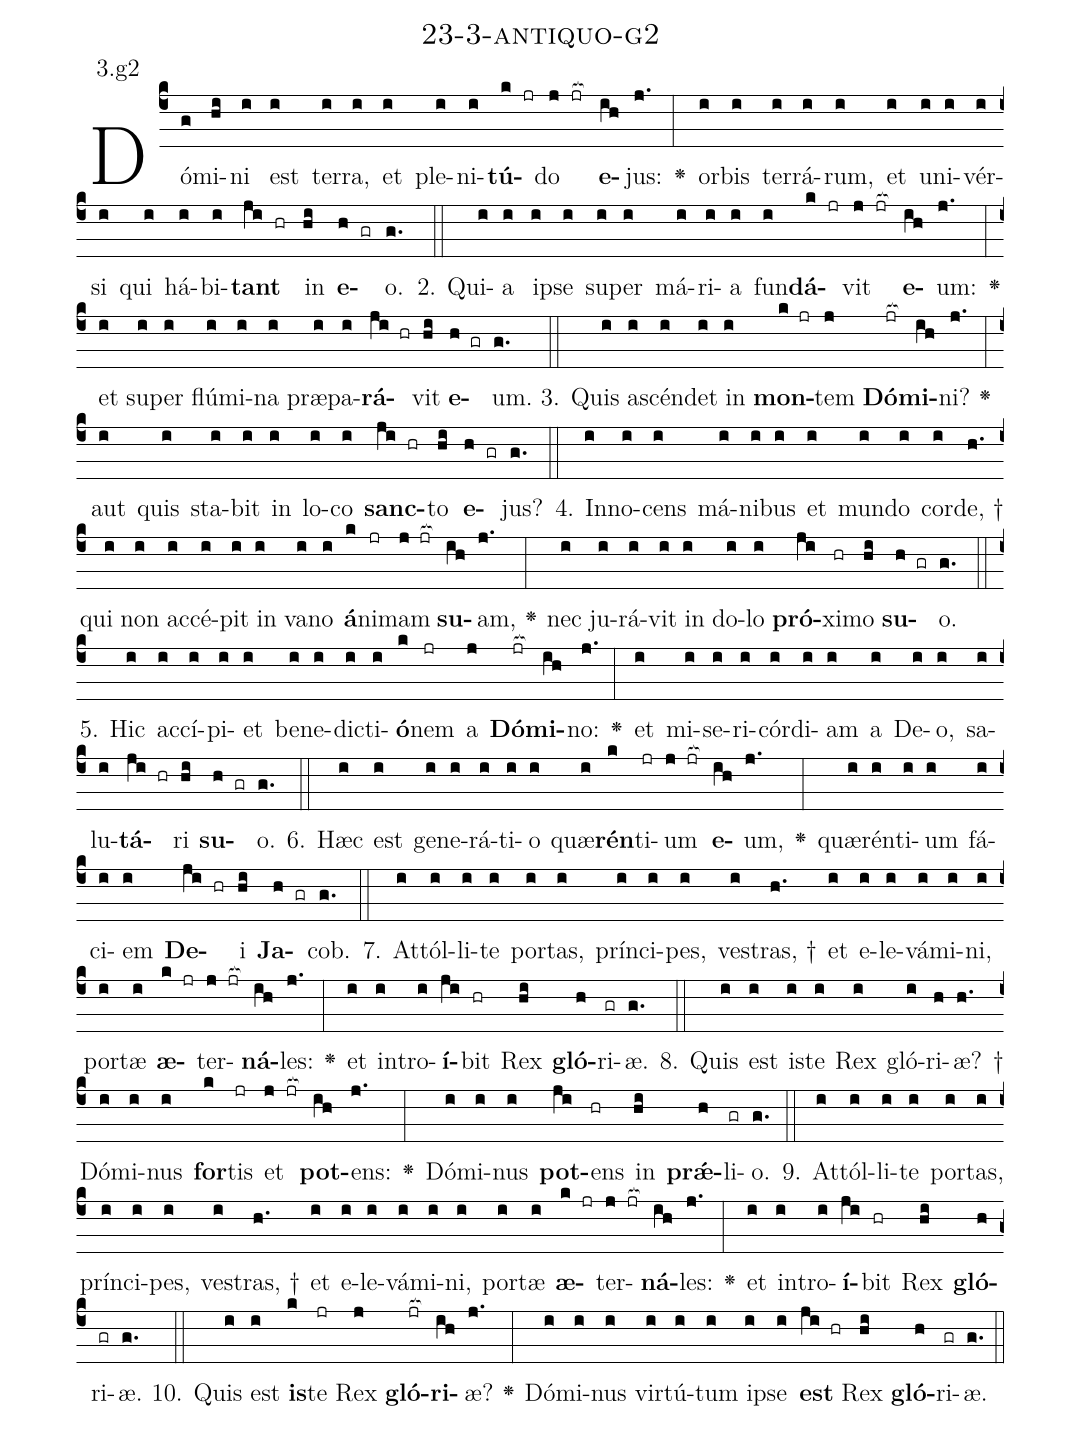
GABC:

name: 23-3-antiquo-g2;
annotation: 3.g2;
%%
(c4)Dó(g)mi(hi)ni(i) est(i) ter(i)ra,(i) et(i) ple(i)ni(i)<b>tú</b>(k jr)do(j jr[ocb:1{]) <b>e</b>(ih[ocb:0}])jus:(j.) <v>\greheightstar</v>(:) or(i)bis(i) ter(i)rá(i)rum,(i) et(i) u(i)ni(i)vér(i)si(i) qui(i) há(i)bi(i)<b>tant</b>(ji hr) in(hi) <b>e</b>(h gr)o.(g.) (::)
2. Qui(i)a(i) ip(i)se(i) su(i)per(i) má(i)ri(i)a(i) fun(i)<b>dá</b>(k jr)vit(j jr[ocb:1{]) <b>e</b>(ih[ocb:0}])um:(j.) <v>\greheightstar</v>(:) et(i) su(i)per(i) flú(i)mi(i)na(i) præ(i)pa(i)<b>rá</b>(ji hr)vit(hi) <b>e</b>(h gr)um.(g.) (::)
3. Quis(i) a(i)scén(i)det(i) in(i) <b>mon</b>(k jr)tem(j) <b>Dó</b>(jr[ocb:1{])<b>mi</b>(ih[ocb:0}])ni?(j.) <v>\greheightstar</v>(:) aut(i) quis(i) sta(i)bit(i) in(i) lo(i)co(i) <b>sanc</b>(ji hr)to(hi) <b>e</b>(h gr)jus?(g.) (::)
4. In(i)no(i)cens(i) má(i)ni(i)bus(i) et(i) mun(i)do(i) cor(i)de, †(h.) qui(i) non(i) ac(i)cé(i)pit(i) in(i) va(i)no(i) <b>á</b>(k)ni(jr)mam(j jr[ocb:1{]) <b>su</b>(ih[ocb:0}])am,(j.) <v>\greheightstar</v>(:) nec(i) ju(i)rá(i)vit(i) in(i) do(i)lo(i) <b>pró</b>(ji)xi(hr)mo(hi) <b>su</b>(h gr)o.(g.) (::)
5. Hic(i) ac(i)cí(i)pi(i)et(i) be(i)ne(i)dic(i)ti(i)<b>ó</b>(k)nem(jr) a(j) <b>Dó</b>(jr[ocb:1{])<b>mi</b>(ih[ocb:0}])no:(j.) <v>\greheightstar</v>(:) et(i) mi(i)se(i)ri(i)cór(i)di(i)am(i) a(i) De(i)o,(i) sa(i)lu(i)<b>tá</b>(ji hr)ri(hi) <b>su</b>(h gr)o.(g.) (::)
6. Hæc(i) est(i) ge(i)ne(i)rá(i)ti(i)o(i) quæ(i)<b>rén</b>(k)ti(jr)um(j jr[ocb:1{]) <b>e</b>(ih[ocb:0}])um,(j.) <v>\greheightstar</v>(:) quæ(i)rén(i)ti(i)um(i) fá(i)ci(i)em(i) <b>De</b>(ji hr)i(hi) <b>Ja</b>(h gr)cob.(g.) (::)
7. At(i)tól(i)li(i)te(i) por(i)tas,(i) prín(i)ci(i)pes,(i) ves(i)tras, †(h.) et(i) e(i)le(i)vá(i)mi(i)ni,(i) por(i)tæ(i) <b>æ</b>(k jr)ter(j jr[ocb:1{])<b>ná</b>(ih[ocb:0}])les:(j.) <v>\greheightstar</v>(:) et(i) in(i)tro(i)<b>í</b>(ji)bit(hr) Rex(hi) <b>gló</b>(h)ri(gr)æ.(g.) (::)
8. Quis(i) est(i) is(i)te(i) Rex(i) gló(i)ri(h)æ? †(h.) Dó(i)mi(i)nus(i) <b>for</b>(k)tis(jr) et(j jr[ocb:1{]) <b>pot</b>(ih[ocb:0}])ens:(j.) <v>\greheightstar</v>(:) Dó(i)mi(i)nus(i) <b>pot</b>(ji)ens(hr) in(hi) <b>prǽ</b>(h)li(gr)o.(g.) (::)
9. At(i)tól(i)li(i)te(i) por(i)tas,(i) prín(i)ci(i)pes,(i) ves(i)tras, †(h.) et(i) e(i)le(i)vá(i)mi(i)ni,(i) por(i)tæ(i) <b>æ</b>(k jr)ter(j jr[ocb:1{])<b>ná</b>(ih[ocb:0}])les:(j.) <v>\greheightstar</v>(:) et(i) in(i)tro(i)<b>í</b>(ji)bit(hr) Rex(hi) <b>gló</b>(h)ri(gr)æ.(g.) (::)
10. Quis(i) est(i) <b>is</b>(k)te(jr) Rex(j) <b>gló</b>(jr[ocb:1{])<b>ri</b>(ih[ocb:0}])æ?(j.) <v>\greheightstar</v>(:) Dó(i)mi(i)nus(i) vir(i)tú(i)tum(i) ip(i)se(i) <b>est</b>(ji hr) Rex(hi) <b>gló</b>(h)ri(gr)æ.(g.) (::)
